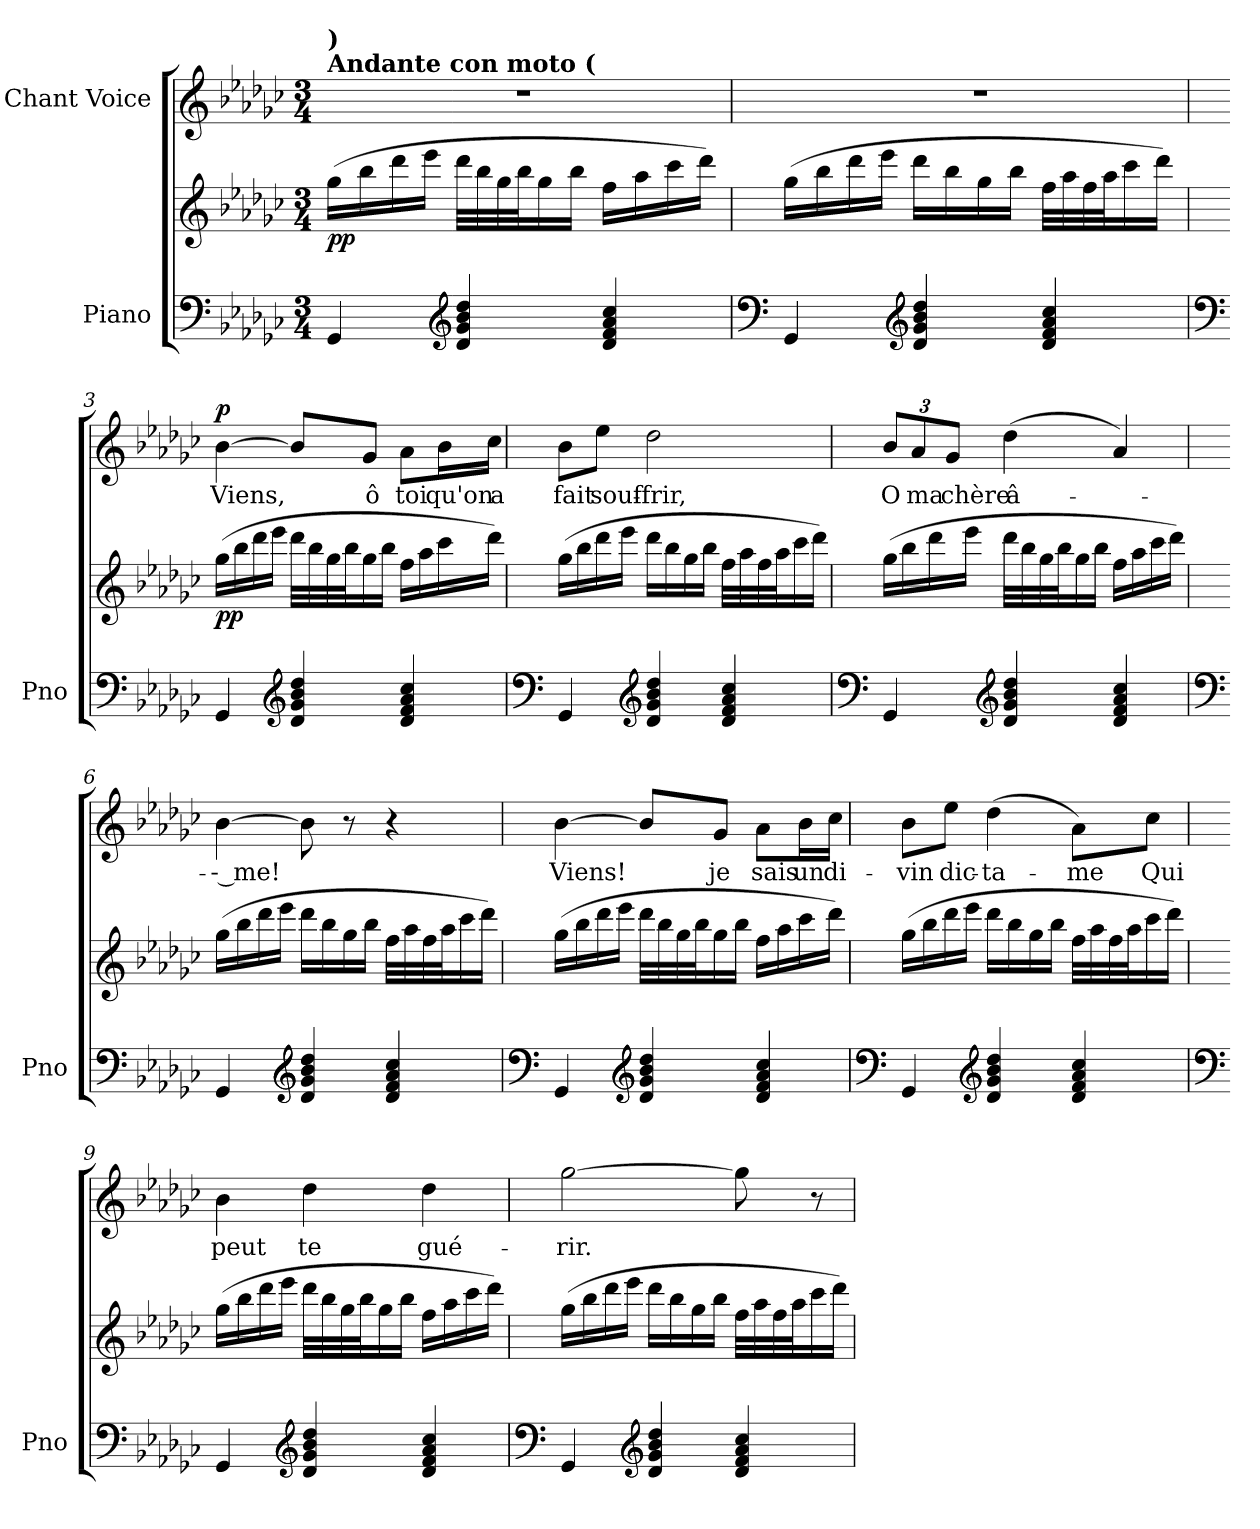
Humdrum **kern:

**kern	**kern	**dynam	**kern	**text	**dynam
*part2	*part2	*part2	*part1	*part1	*part1
*staff3	*staff2	*staff2/3	*staff1	*staff1	*staff1
*I"Piano	*	*	*I"Chant Voice	*	*
*I'Pno	*	*	*	*	*
*clefF4	*clefG2	*	*clefG2	*	*
*k[b-e-a-d-g-c-]	*k[b-e-a-d-g-c-]	*	*k[b-e-a-d-g-c-]	*	*
*M3/4	*M3/4	*	*M3/4	*	*
*MM63	*MM63	*	*MM63	*	*
=1	=1	=1	=1	=1	=1
*^	*	*	*	*	*
!	!	!	!	!LO:TX:a:B:t=Andante con moto (	!	!
!	!	!	!	!LO:TX:a:B:t=)	!	!
!	!	!	!LO:DY:b	!	!	!
4GG-/	4ryy	(16gg-\LL	pp	2.r	.	.
.	.	16bb-\	.	.	.	.
.	.	16ddd-\	.	.	.	.
.	.	16eee-\JJ	.	.	.	.
*clefG2	*	*	*	*	*	*
4d-/ 4g-/ 4b-/ 4dd-/	32ryy	32ddd-\LLL	.	.	.	.
.	32ryy	32bb-\	.	.	.	.
.	16ryy	32gg-\	.	.	.	.
.	.	32bb-\J	.	.	.	.
.	16ryy	16gg-\	.	.	.	.
.	16ryy	16bb-\JJ	.	.	.	.
4d-/ 4f/ 4a-/ 4cc-/	16ryy	16ff\LL	.	.	.	.
.	16ryy	16aa-\	.	.	.	.
.	8ryy	16ccc-\	.	.	.	.
.	.	16ddd-\JJ)	.	.	.	.
=2	=2	=2	=2	=2	=2	=2
*clefF4	*	*	*	*	*	*
4GG-/	4ryy	(16gg-\LL	.	2.r	.	.
.	.	16bb-\	.	.	.	.
.	.	16ddd-\	.	.	.	.
.	.	16eee-\JJ	.	.	.	.
*clefG2	*	*	*	*	*	*
4d-/ 4g-/ 4b-/ 4dd-/	16ryy	16ddd-\LL	.	.	.	.
.	16ryy	16bb-\	.	.	.	.
.	16ryy	16gg-\	.	.	.	.
.	16ryy	16bb-\JJ	.	.	.	.
4d-/ 4f/ 4a-/ 4cc-/	16ryy	32ff\LLL	.	.	.	.
.	.	32aa-\	.	.	.	.
.	16ryy	32ff\	.	.	.	.
.	.	32aa-\J	.	.	.	.
.	8ryy	16ccc-\	.	.	.	.
.	.	16ddd-\JJ)	.	.	.	.
!!LO:LB:g=z
=3	=3	=3	=3	=3	=3	=3
*clefF4	*	*	*	*	*	*
!	!	!	!LO:DY:b	!	!LO:LY:b	!LO:DY:a
4GG-/	4ryy	(16gg-\LL	pp	[4b-\	Viens,	p
.	.	16bb-\	.	.	.	.
.	.	16ddd-\	.	.	.	.
.	.	16eee-\JJ	.	.	.	.
*clefG2	*	*	*	*	*	*
4d-/ 4g-/ 4b-/ 4dd-/	32ryy	32ddd-\LLL	.	8b-/L]	.	.
.	32ryy	32bb-\	.	.	.	.
.	16ryy	32gg-\	.	.	.	.
.	.	32bb-\J	.	.	.	.
!	!	!	!	!	!LO:LY:b	!
.	8ryy	16gg-\	.	8g-/J	ô	.
.	.	16bb-\JJ	.	.	.	.
!	!	!	!	!	!LO:LY:b	!
4d-/ 4f/ 4a-/ 4cc-/	8ryy	16ff\LL	.	8a-\L	toi	.
.	.	16aa-\	.	.	.	.
!	!	!	!	!	!LO:LY:b	!
.	8ryy	16ccc-\	.	16b-\L	qu'on	.
!	!	!	!	!	!LO:LY:b	!
.	.	16ddd-\JJ)	.	16cc-\JJ	a	.
=4	=4	=4	=4	=4	=4	=4
*clefF4	*	*	*	*	*	*
!	!	!	!	!	!LO:LY:b	!
4GG-/	4ryy	(16gg-\LL	.	8b-\L	fait	.
.	.	16bb-\	.	.	.	.
!	!	!	!	!	!LO:LY:b	!
.	.	16ddd-\	.	8ee-\J	souf-	.
.	.	16eee-\JJ	.	.	.	.
*clefG2	*	*	*	*	*	*
!	!	!	!	!	!LO:LY:b	!
4d-/ 4g-/ 4b-/ 4dd-/	16ryy	16ddd-\LL	.	2dd-\	-frir,	.
.	16ryy	16bb-\	.	.	.	.
.	8ryy	16gg-\	.	.	.	.
.	.	16bb-\JJ	.	.	.	.
4d-/ 4f/ 4a-/ 4cc-/	16ryy	32ff\LLL	.	.	.	.
.	.	32aa-\	.	.	.	.
.	16ryy	32ff\	.	.	.	.
.	.	32aa-\J	.	.	.	.
.	8ryy	16ccc-\	.	.	.	.
.	.	16ddd-\JJ)	.	.	.	.
!!LO:LB:g=z
=5	=5	=5	=5	=5	=5	=5
*clefF4	*	*	*	*	*	*
!	!	!	!	!	!LO:LY:b	!
4GG-/	4ryy	(16gg-\LL	.	12b-/L	O	.
.	.	16bb-\	.	.	.	.
!	!	!	!	!	!LO:LY:b	!
.	.	.	.	12a-/	ma	.
.	.	16ddd-\	.	.	.	.
!	!	!	!	!	!LO:LY:b	!
.	.	.	.	12g-/J	chère	.
.	.	16eee-\JJ	.	.	.	.
*clefG2	*	*	*	*	*	*
!	!	!	!	!	!LO:LY:b	!
4d-/ 4g-/ 4b-/ 4dd-/	16ryy	32ddd-\LLL	.	(4dd-\	â-	.
.	.	32bb-\	.	.	.	.
.	16ryy	32gg-\	.	.	.	.
.	.	32bb-\J	.	.	.	.
.	8ryy	16gg-\	.	.	.	.
.	.	16bb-\JJ	.	.	.	.
4d-/ 4f/ 4a-/ 4cc-/	8ryy	16ff\LL	.	4a-/)	.	.
.	.	16aa-\	.	.	.	.
.	8ryy	16ccc-\	.	.	.	.
.	.	16ddd-\JJ)	.	.	.	.
!!LO:LB:g=z
=6	=6	=6	=6	=6	=6	=6
*clefF4	*	*	*	*	*	*
!	!	!	!	!	!LO:LY:b	!
4GG-/	4ryy	(16gg-\LL	.	[4b-\	-- me!	.
.	.	16bb-\	.	.	.	.
.	.	16ddd-\	.	.	.	.
.	.	16eee-\JJ	.	.	.	.
*clefG2	*	*	*	*	*	*
4d-/ 4g-/ 4b-/ 4dd-/	16ryy	16ddd-\LL	.	8b-\]	.	.
.	16ryy	16bb-\	.	.	.	.
.	8ryy	16gg-\	.	8r	.	.
.	.	16bb-\JJ	.	.	.	.
4d-/ 4f/ 4a-/ 4cc-/	8ryy	32ff\LLL	.	4r	.	.
.	.	32aa-\	.	.	.	.
.	.	32ff\	.	.	.	.
.	.	32aa-\J	.	.	.	.
.	8ryy	16ccc-\	.	.	.	.
.	.	16ddd-\JJ)	.	.	.	.
=7	=7	=7	=7	=7	=7	=7
*clefF4	*	*	*	*	*	*
!	!	!	!	!	!LO:LY:b	!
4GG-/	4ryy	(16gg-\LL	.	[4b-\	Viens!	.
.	.	16bb-\	.	.	.	.
.	.	16ddd-\	.	.	.	.
.	.	16eee-\JJ	.	.	.	.
*clefG2	*	*	*	*	*	*
4d-/ 4g-/ 4b-/ 4dd-/	16ryy	32ddd-\LLL	.	8b-/L]	.	.
.	.	32bb-\	.	.	.	.
.	16ryy	32gg-\	.	.	.	.
.	.	32bb-\J	.	.	.	.
!	!	!	!	!	!LO:LY:b	!
.	8ryy	16gg-\	.	8g-/J	je	.
.	.	16bb-\JJ	.	.	.	.
!	!	!	!	!	!LO:LY:b	!
4d-/ 4f/ 4a-/ 4cc-/	8ryy	16ff\LL	.	8a-\L	sais	.
.	.	16aa-\	.	.	.	.
!	!	!	!	!	!LO:LY:b	!
.	8ryy	16ccc-\	.	16b-\L	un	.
!	!	!	!	!	!LO:LY:b	!
.	.	16ddd-\JJ)	.	16cc-\JJ	di-	.
!!LO:PB:g=z
=8	=8	=8	=8	=8	=8	=8
*clefF4	*	*	*	*	*	*
!	!	!	!	!	!LO:LY:b	!
4GG-/	4ryy	(16gg-\LL	.	8b-\L	-vin	.
.	.	16bb-\	.	.	.	.
!	!	!	!	!	!LO:LY:b	!
.	.	16ddd-\	.	8ee-\J	dic-	.
.	.	16eee-\JJ	.	.	.	.
*clefG2	*	*	*	*	*	*
!	!	!	!	!	!LO:LY:b	!
4d-/ 4g-/ 4b-/ 4dd-/	16ryy	16ddd-\LL	.	(4dd-\	-ta-	.
.	16ryy	16bb-\	.	.	.	.
.	8ryy	16gg-\	.	.	.	.
.	.	16bb-\JJ	.	.	.	.
!	!	!	!	!	!LO:LY:b	!
4d-/ 4f/ 4a-/ 4cc-/	8ryy	32ff\LLL	.	8a-\L)	-me	.
.	.	32aa-\	.	.	.	.
.	.	32ff\	.	.	.	.
.	.	32aa-\J	.	.	.	.
!	!	!	!	!	!LO:LY:b	!
.	8ryy	16ccc-\	.	8cc-\J	Qui	.
.	.	16ddd-\JJ)	.	.	.	.
!!LO:LB:g=z
=9	=9	=9	=9	=9	=9	=9
*clefF4	*	*	*	*	*	*
!	!	!	!	!	!LO:LY:b	!
4GG-/	4ryy	(16gg-\LL	.	4b-\	peut	.
.	.	16bb-\	.	.	.	.
.	.	16ddd-\	.	.	.	.
.	.	16eee-\JJ	.	.	.	.
*clefG2	*	*	*	*	*	*
!	!	!	!	!	!LO:LY:b	!
4d-/ 4g-/ 4b-/ 4dd-/	16ryy	32ddd-\LLL	.	4dd-\	te	.
.	.	32bb-\	.	.	.	.
.	16ryy	32gg-\	.	.	.	.
.	.	32bb-\J	.	.	.	.
.	8ryy	16gg-\	.	.	.	.
.	.	16bb-\JJ	.	.	.	.
!	!	!	!	!	!LO:LY:b	!
4d-/ 4f/ 4a-/ 4cc-/	8ryy	16ff\LL	.	4dd-\	gué-	.
.	.	16aa-\	.	.	.	.
.	8ryy	16ccc-\	.	.	.	.
.	.	16ddd-\JJ)	.	.	.	.
=10	=10	=10	=10	=10	=10	=10
*clefF4	*	*	*	*	*	*
!	!	!	!	!	!LO:LY:b	!
4GG-/	4ryy	(16gg-\LL	.	[2gg-\	-rir.	.
.	.	16bb-\	.	.	.	.
.	.	16ddd-\	.	.	.	.
.	.	16eee-\JJ	.	.	.	.
*clefG2	*	*	*	*	*	*
4d-/ 4g-/ 4b-/ 4dd-/	16ryy	16ddd-\LL	.	.	.	.
.	16ryy	16bb-\	.	.	.	.
.	8ryy	16gg-\	.	.	.	.
.	.	16bb-\JJ	.	.	.	.
4d-/ 4f/ 4a-/ 4cc-/	8ryy	32ff\LLL	.	8gg-\]	.	.
.	.	32aa-\	.	.	.	.
.	.	32ff\	.	.	.	.
.	.	32aa-\J	.	.	.	.
.	8ryy	16ccc-\	.	8r	.	.
.	.	16ddd-\JJ)	.	.	.	.
*v	*v	*	*	*	*	*
=	=	=	=	=	=
*-	*-	*-	*-	*-	*-
